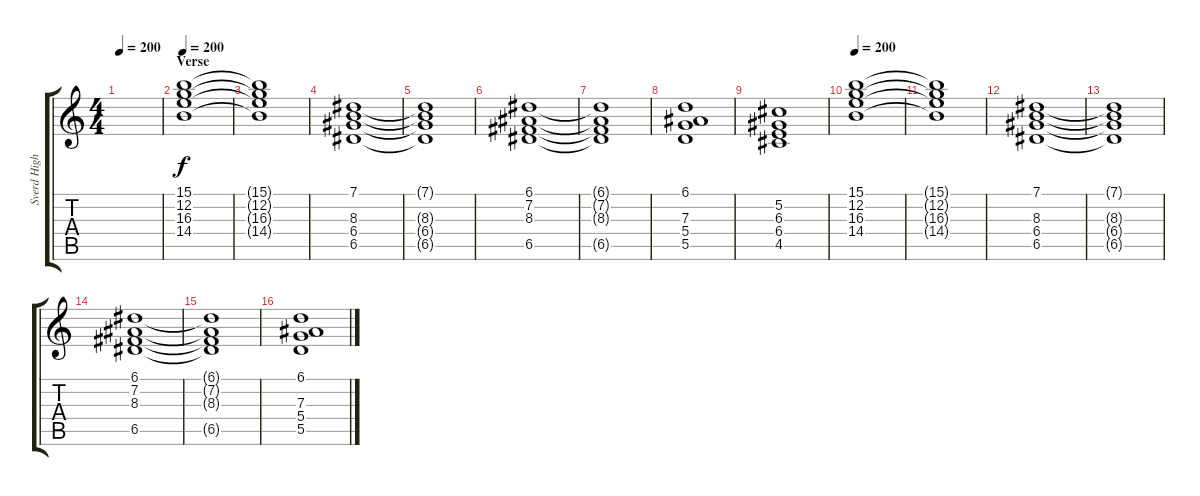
\track ("Sverd High Strings" "Sverd High") {instrument stringensemble1}
\staff {score tabs}
\tuning (E4 B3 G4 D4 A3 E3) {hide}
\ts (4 4)
\tempo 200
\clef g2
\ks c
|
\section ("" "Verse")
\tempo 200
(15.1 12.2 16.3 14.4).1{volume 14} |
(15.1{t} 12.2{t} 16.3{t} 14.4{t}).1 |
(7.1 8.3 6.4 6.5).1 |
(7.1{t} 8.3{t} 6.4{t} 6.5{t}).1 |
(6.1 7.2 8.3 6.5).1 |
(6.1{t} 7.2{t} 8.3{t} 6.5{t}).1 |
(6.1 7.3 5.4 5.5).1 |
(5.2 6.3 6.4 4.5).1 |
\tempo 200
(15.1 12.2 16.3 14.4).1{volume 14} |
(15.1{t} 12.2{t} 16.3{t} 14.4{t}).1 |
(7.1 8.3 6.4 6.5).1 |
(7.1{t} 8.3{t} 6.4{t} 6.5{t}).1 |
(6.1 7.2 8.3 6.5).1 |
(6.1{t} 7.2{t} 8.3{t} 6.5{t}).1 |
(6.1 7.3 5.4 5.5).1
